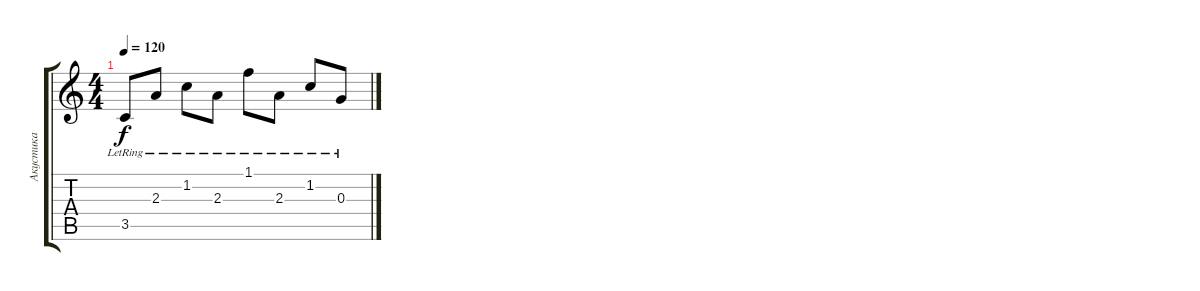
\track ("Акустика" "Акустика") {instrument acousticguitarsteel}
\staff {score tabs}
\tuning (E4 B3 G3 D3 A2 E2) {hide}
\ts (4 4)
\tempo 120
\clef g2
\ks c
3.5{lr}.8{dy f} 2.3{lr}.8 1.2{lr}.8 2.3{lr}.8 1.1{lr}.8 2.3{lr}.8 1.2{lr}.8 0.3{lr}.8
